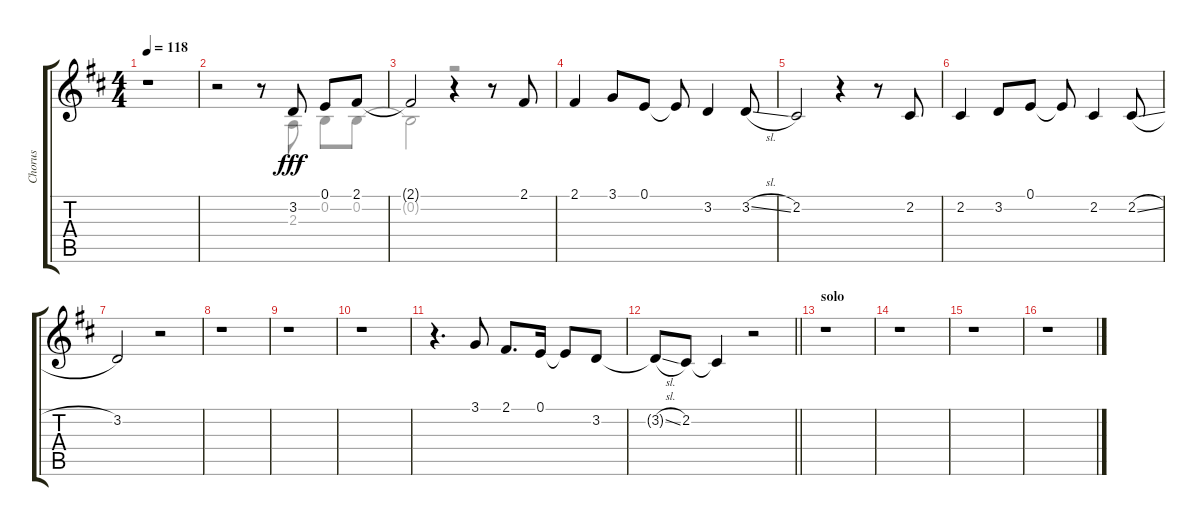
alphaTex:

\track ("Chorus" "Chorus") {instrument voiceoohs}
\staff {score tabs}
\tuning (E4 B3 G3 D3 A2 E2) {hide}
\voice
\ts (4 4)
\tempo 118
\clef g2
\ks d
r.1{dy fff} |
r.2 r.8 3.2.8 0.1.8 2.1.8 |
2.1{t}.2 r.4 r.8 2.1.8 |
2.1.4 3.1.8 0.1.8 0.1{t}.8 3.2.4 3.2{sl}.8 |
2.2.2 r.4 r.8 2.2.8 |
2.2.4 3.2.8 0.1.8 0.1{t}.8 2.2.4 2.2{sl}.8 |
3.2.2 r.2 |
r.1 |
r.1 |
r.1 |
r.4{d} 3.1.8 2.1.8{d} 0.1.16 0.1{t}.8 3.2.8 |
\barLineRight lightlight
3.2{sl t}.8 2.2.8 2.2{t}.4 r.2 |
\section ("" "solo")
r.1 |
r.1 |
r.1 |
r.1
\voice
\clef g2
\ottava regular
\simile none
\ks d
|
r.2 r.8 2.3.8{dy fff} 0.2.8 0.2.8 |
0.2{t}.2 r.2 |
|
|
|
|
|
|
|
|
\barLineRight lightlight
|
|
|
|
